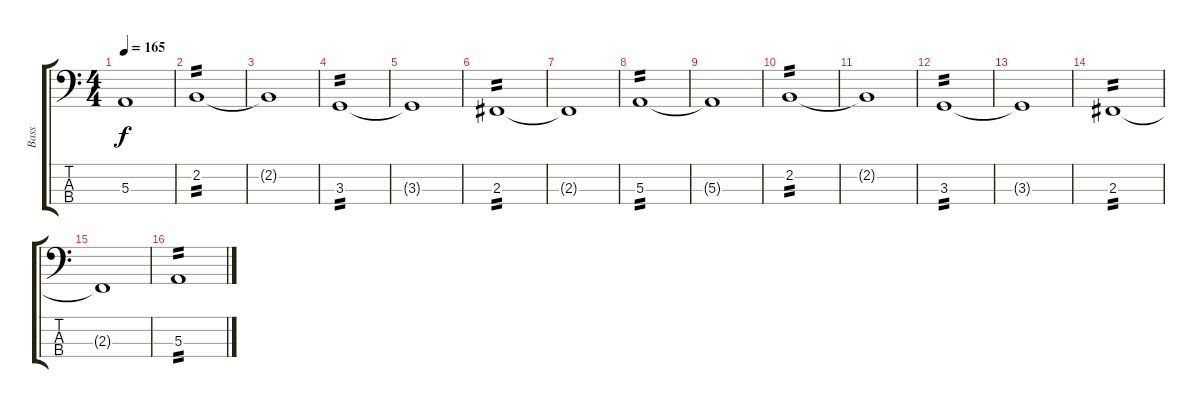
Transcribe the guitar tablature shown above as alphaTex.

\track ("Bass" "Bass") {instrument electricbasspick}
\staff {score tabs}
\tuning (D2 A1 E1 B0) {hide}
\ts (4 4)
\tempo 165
\clef f4
\ks aminor
5.3{t}.1{dy f} |
2.2.1{tp 2} |
2.2{t}.1 |
3.3.1{tp 2} |
3.3{t}.1 |
2.3.1{tp 2} |
2.3{t}.1 |
5.3.1{tp 2} |
5.3{t}.1 |
2.2.1{tp 2} |
2.2{t}.1 |
3.3.1{tp 2} |
3.3{t}.1 |
2.3.1{tp 2} |
2.3{t}.1 |
5.3.1{tp 2}
